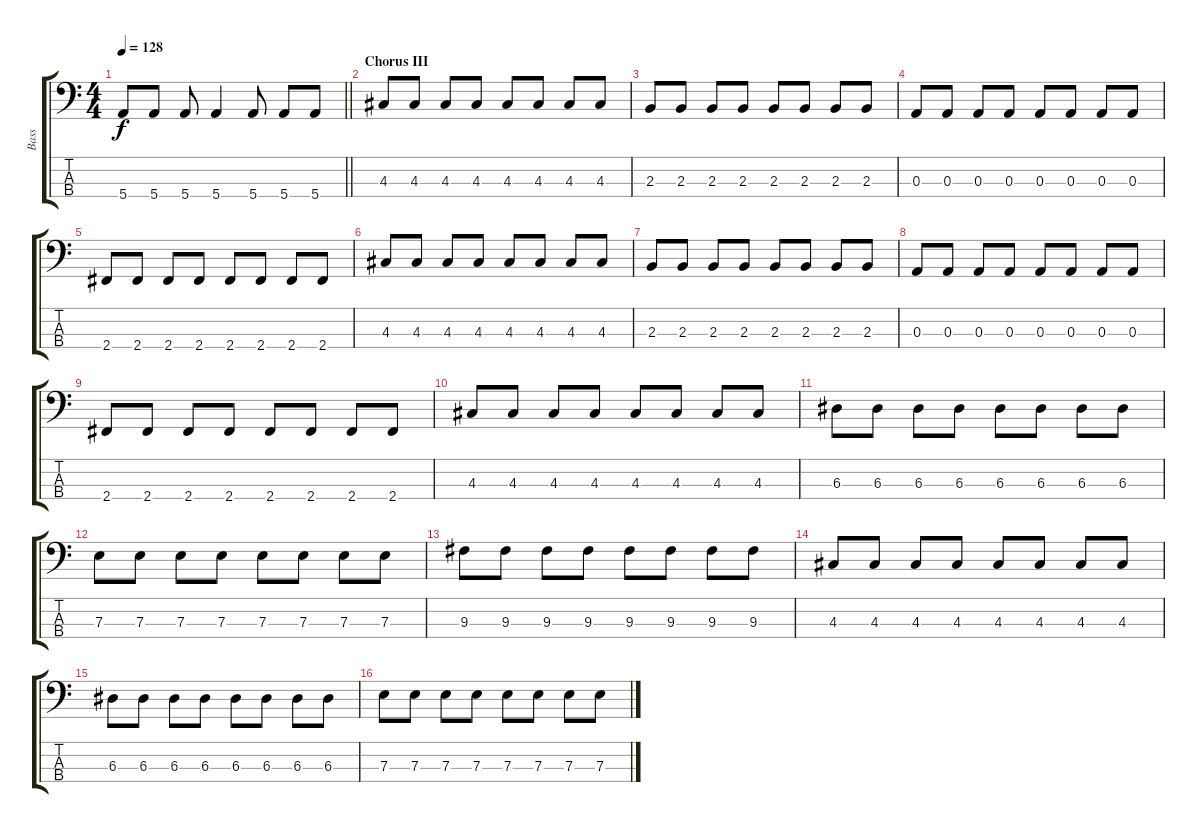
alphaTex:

\track ("Bass" "Bass") {instrument electricbassfinger}
\staff {score tabs}
\tuning (G2 D2 A1 E1) {hide}
\ts (4 4)
\tempo 128
\clef f4
\barLineRight lightlight
\ks c
5.4.8{dy f} 5.4.8 5.4.8 5.4.4 5.4.8 5.4.8 5.4.8 |
\section ("" "Chorus III")
4.3.8 4.3.8 4.3.8 4.3.8 4.3.8 4.3.8 4.3.8 4.3.8 |
2.3.8 2.3.8 2.3.8 2.3.8 2.3.8 2.3.8 2.3.8 2.3.8 |
0.3.8 0.3.8 0.3.8 0.3.8 0.3.8 0.3.8 0.3.8 0.3.8 |
2.4.8 2.4.8 2.4.8 2.4.8 2.4.8 2.4.8 2.4.8 2.4.8 |
4.3.8 4.3.8 4.3.8 4.3.8 4.3.8 4.3.8 4.3.8 4.3.8 |
2.3.8 2.3.8 2.3.8 2.3.8 2.3.8 2.3.8 2.3.8 2.3.8 |
0.3.8 0.3.8 0.3.8 0.3.8 0.3.8 0.3.8 0.3.8 0.3.8 |
2.4.8 2.4.8 2.4.8 2.4.8 2.4.8 2.4.8 2.4.8 2.4.8 |
4.3.8 4.3.8 4.3.8 4.3.8 4.3.8 4.3.8 4.3.8 4.3.8 |
6.3.8 6.3.8 6.3.8 6.3.8 6.3.8 6.3.8 6.3.8 6.3.8 |
7.3.8 7.3.8 7.3.8 7.3.8 7.3.8 7.3.8 7.3.8 7.3.8 |
9.3.8 9.3.8 9.3.8 9.3.8 9.3.8 9.3.8 9.3.8 9.3.8 |
4.3.8 4.3.8 4.3.8 4.3.8 4.3.8 4.3.8 4.3.8 4.3.8 |
6.3.8 6.3.8 6.3.8 6.3.8 6.3.8 6.3.8 6.3.8 6.3.8 |
7.3.8 7.3.8 7.3.8 7.3.8 7.3.8 7.3.8 7.3.8 7.3.8
